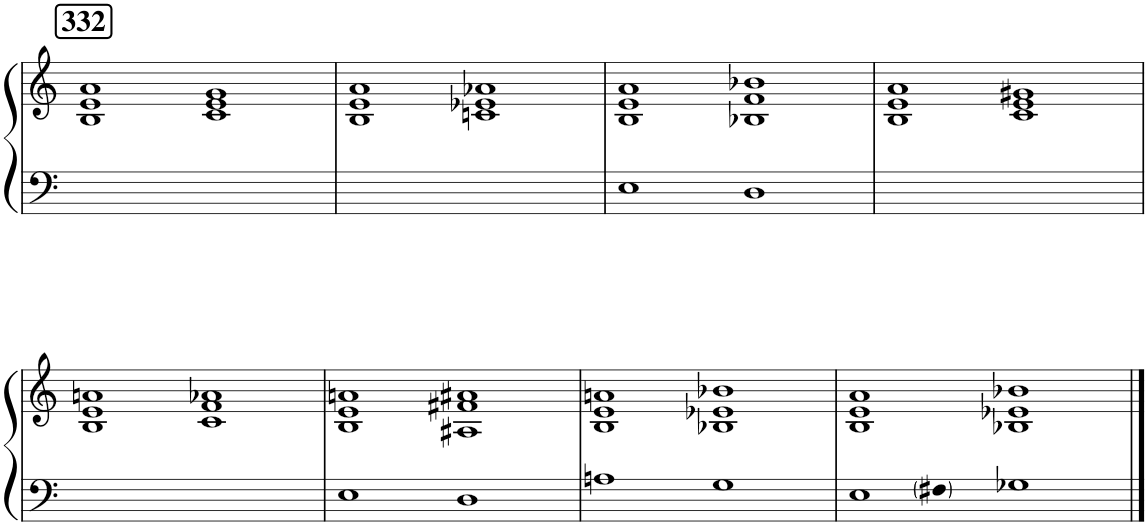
**kern	**kern
*part1	*part1
*staff2	*staff1
*I"Piano	*
*I'Pno.	*
*clefF4	*clefG2
*k[]	*k[]
*M2/1	*M2/1
!!LO:REH:place=s1:a:B:cj:fs=14:t=332
=1	=1
*	*^
*	*	*^
0ryy	1a	1e	1B
.	1g	1e	1c
=2	=2	=2	=2
0ryy	1a	1e	1B
.	1a-X	1e-X	1cn
=3	=3	=3	=3
*^	*	*	*
0ryy	1E	1a	1e	1B
.	1D	1b-X	1f	1B-X
*v	*v	*	*	*
=4	=4	=4	=4
0ryy	1a	1e	1B
.	1g#X	1e	1c
!!LO:LB:g=z	!!	!!
=5	=5	=5	=5
0ryy	1an	1e	1B
.	1a-X	1f	1c
=6	=6	=6	=6
*^	*	*	*
0ryy	1E	1an	1e	1B
.	1D	1a#X	1f#X	1A#X
=7	=7	=7	=7	=7
0ryy	1An	1an	1e	1B
.	1G	1b-X	1e-X	1B-X
=8	=8	=8	=8	=8
!	!LO:N:head=open	!	!	!
0ryy	2E	1a	1e	1B
!	!LO:N:head=solid	!	!	!
.	2F#X	.	.	.
.	1G-X	1b-X	1e-X	1B-X
*v	*v	*	*	*
*	*v	*v	*v
==	==
*-	*-
